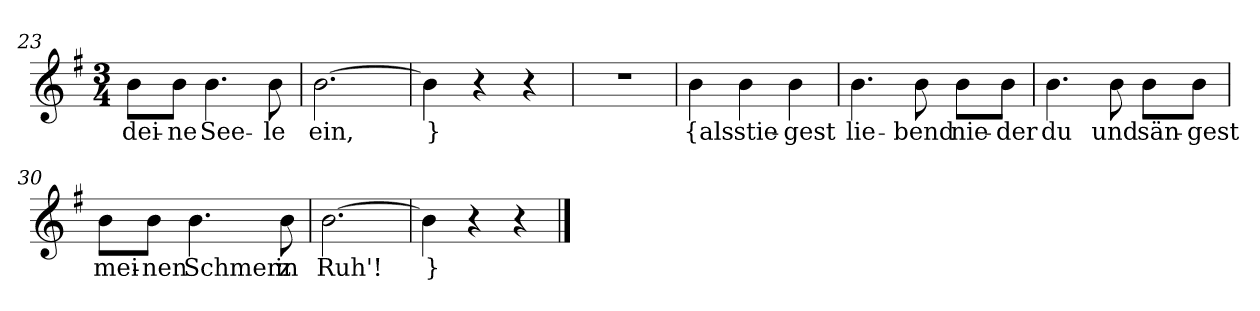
**kern	**text
*part1	*part1
*staff1	*staff1
*clefG2	*
*k[f#]	*
*M3/4	*
=23	=23
8b\L	dei-
8b\J	-ne
4.b	See-
8b	-le
=24	=24
[2.b	ein,
=25	=25
4b]	}
4r	.
4r	.
=26	=26
2.r	.
=27	=27
4b	{als
4b	stie-
4b	-gest
=28	=28
4.b	lie-
8b	-bend
8b\L	nie-
8b\J	-der
=29	=29
4.b	du
8b	und
8b\L	sän-
8b\J	-gest
=30	=30
8b\L	mei-
8b\J	-nen
4.b	Schmerz
8b	in
=31	=31
[2.b	Ruh'!
=32	=32
4b]	}
4r	.
4r	.
==	==
*-	*-
